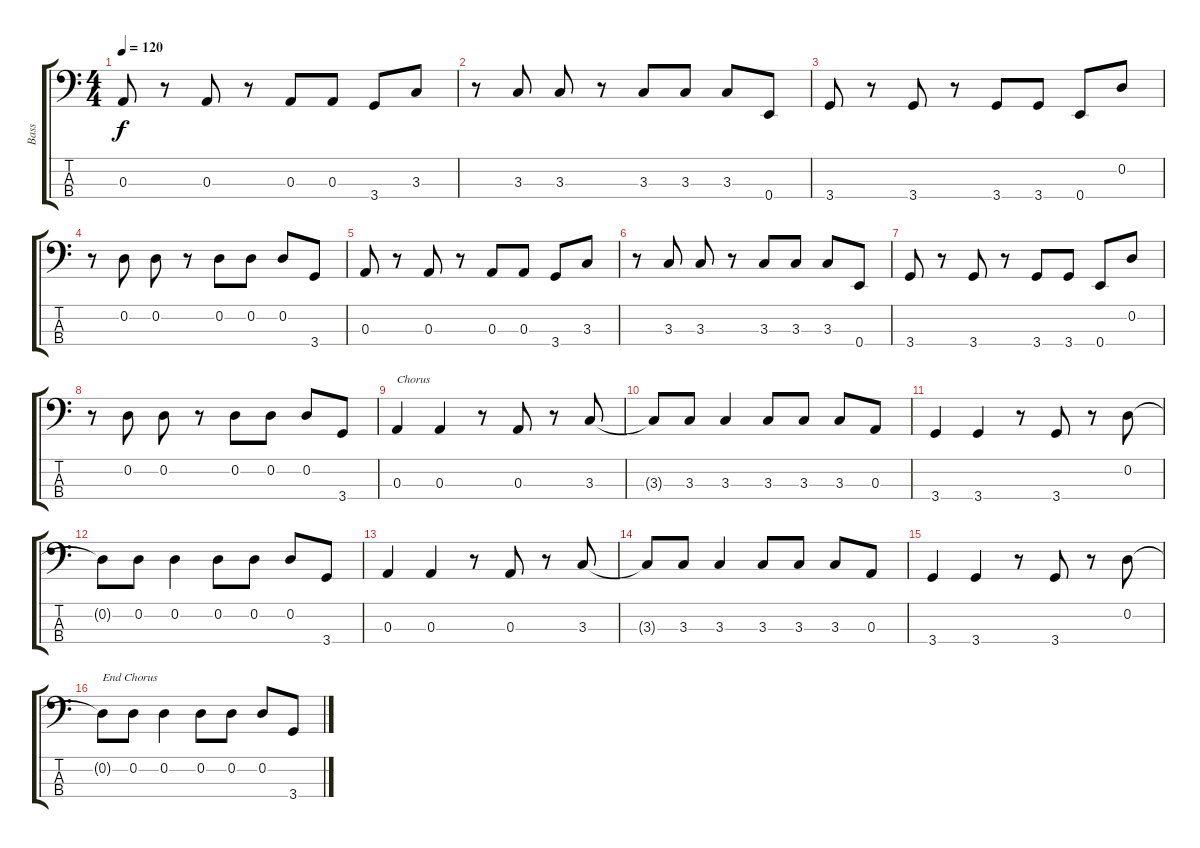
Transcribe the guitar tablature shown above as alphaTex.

\track ("Bass" "Bass") {instrument electricbassfinger}
\staff {score tabs}
\tuning (G2 D2 A1 E1) {hide}
\ts (4 4)
\tempo 120
\clef f4
\ks c
0.3.8{dy f} r.8 0.3.8 r.8 0.3.8 0.3.8 3.4.8 3.3.8 |
r.8 3.3.8 3.3.8 r.8 3.3.8 3.3.8 3.3.8 0.4.8 |
3.4.8 r.8 3.4.8 r.8 3.4.8 3.4.8 0.4.8 0.2.8 |
r.8 0.2.8 0.2.8 r.8 0.2.8 0.2.8 0.2.8 3.4.8 |
0.3.8 r.8 0.3.8 r.8 0.3.8 0.3.8 3.4.8 3.3.8 |
r.8 3.3.8 3.3.8 r.8 3.3.8 3.3.8 3.3.8 0.4.8 |
3.4.8 r.8 3.4.8 r.8 3.4.8 3.4.8 0.4.8 0.2.8 |
r.8 0.2.8 0.2.8 r.8 0.2.8 0.2.8 0.2.8 3.4.8 |
0.3.4{txt "Chorus"} 0.3.4 r.8 0.3.8 r.8 3.3.8 |
3.3{t}.8 3.3.8 3.3.4 3.3.8 3.3.8 3.3.8 0.3.8 |
3.4.4 3.4.4 r.8 3.4.8 r.8 0.2.8 |
0.2{t}.8 0.2.8 0.2.4 0.2.8 0.2.8 0.2.8 3.4.8 |
0.3.4 0.3.4 r.8 0.3.8 r.8 3.3.8 |
3.3{t}.8 3.3.8 3.3.4 3.3.8 3.3.8 3.3.8 0.3.8 |
3.4.4 3.4.4 r.8 3.4.8 r.8 0.2.8 |
0.2{t}.8{txt "End Chorus"} 0.2.8 0.2.4 0.2.8 0.2.8 0.2.8 3.4.8
